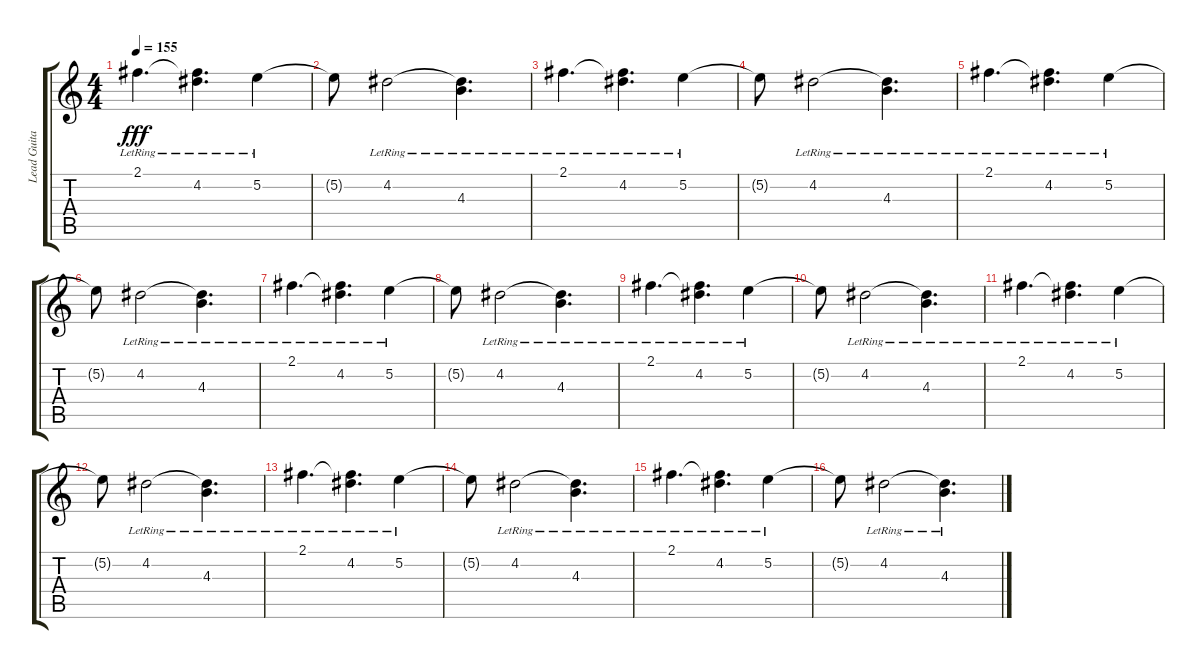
\track ("Lead Guitar(2nd)" "Lead Guita") {instrument electricguitarclean}
\staff {score tabs}
\tuning (E4 B3 G3 D3 A2 E2) {hide}
\ts (4 4)
\tempo 155
\clef g2
\ks c
2.1{lr}.4{d dy fff} (2.1{t} 4.2{lr}).4{d} 5.2{lr}.4 |
5.2{t}.8 4.2{lr}.2 (4.2{t} 4.3{lr}).4{d} |
2.1{lr}.4{d} (2.1{t} 4.2{lr}).4{d} 5.2{lr}.4 |
5.2{t}.8 4.2{lr}.2 (4.2{t} 4.3{lr}).4{d} |
2.1{lr}.4{d} (2.1{t} 4.2{lr}).4{d} 5.2{lr}.4 |
5.2{t}.8 4.2{lr}.2 (4.2{t} 4.3{lr}).4{d} |
2.1{lr}.4{d} (2.1{t} 4.2{lr}).4{d} 5.2{lr}.4 |
5.2{t}.8 4.2{lr}.2 (4.2{t} 4.3{lr}).4{d} |
2.1{lr}.4{d} (2.1{t} 4.2{lr}).4{d} 5.2{lr}.4 |
5.2{t}.8 4.2{lr}.2 (4.2{t} 4.3{lr}).4{d} |
2.1{lr}.4{d} (2.1{t} 4.2{lr}).4{d} 5.2{lr}.4 |
5.2{t}.8 4.2{lr}.2 (4.2{t} 4.3{lr}).4{d} |
2.1{lr}.4{d} (2.1{t} 4.2{lr}).4{d} 5.2{lr}.4 |
5.2{t}.8 4.2{lr}.2 (4.2{t} 4.3{lr}).4{d} |
2.1{lr}.4{d} (2.1{t} 4.2{lr}).4{d} 5.2{lr}.4 |
5.2{t}.8 4.2{lr}.2 (4.2{t} 4.3{lr}).4{d}
